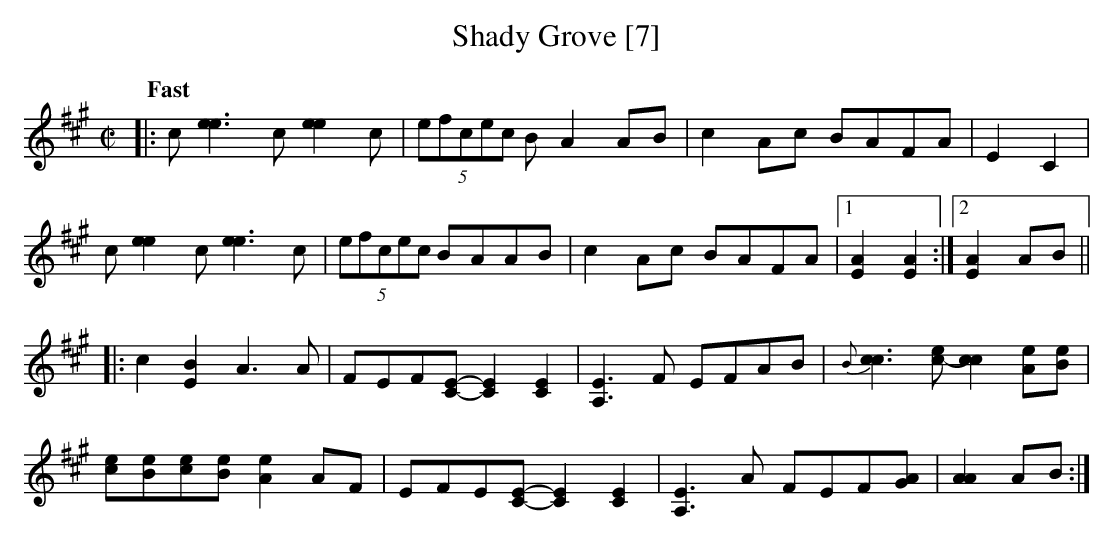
X:1
T:Shady Grove [7]
M:C|
L:1/8
Q:"Fast"
K:A
|:c[e3e3]c [e2e2] c|(5efcec BA2 AB|c2 Ac BAFA|E2C2|
c[e2e2]c [e3e3]c|(5efcec BAAB|c2 Ac BAFA|1[E2A2] [E2A2]:|2[E2A2] AB||
|:c2[E2B2]A3 A|FEF[CE]-[C2E2][C2E2]|[A,3E3]F EFAB|{B}[c3c3][ce]- [c2c2][Ae][Be]|
[ce][Be][ce][Be] [A2e2]AF|EFE[CE]- [C2E2][C2E2]|[A,3E3]A FEF[GA] | [[A2A2]AB:|
